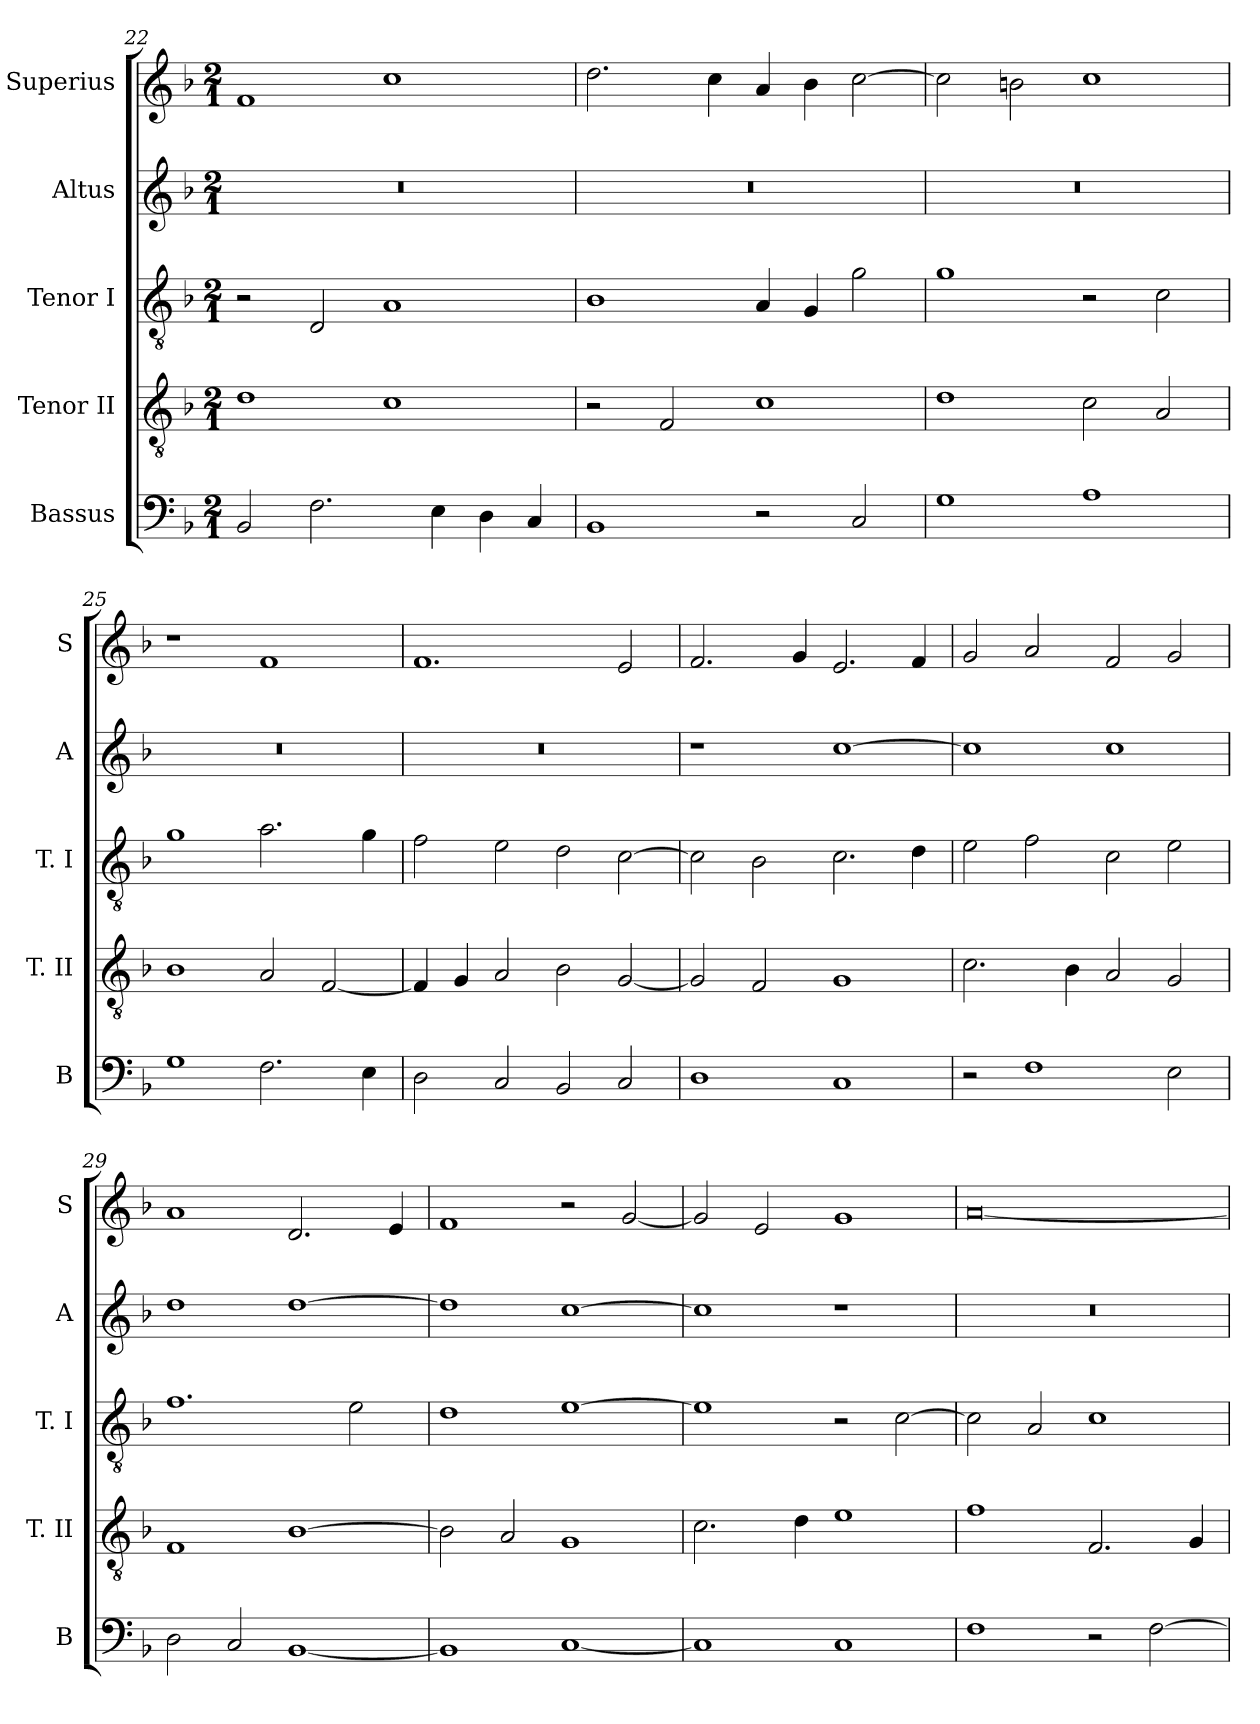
**kern	**kern	**kern	**kern	**kern
*part5	*part4	*part3	*part2	*part1
*staff5	*staff4	*staff3	*staff2	*staff1
*I"Bassus	*I"Tenor II	*I"Tenor I	*I"Altus	*I"Superius
*I'B	*I'T. II	*I'T. I	*I'A	*I'S
*clefF4	*clefGv2	*clefGv2	*clefG2	*clefG2
*k[b-]	*k[b-]	*k[b-]	*k[b-]	*k[b-]
*F:	*F:	*F:	*F:	*F:
*M2/1	*M2/1	*M2/1	*M2/1	*M2/1
=22	=22	=22	=22	=22
2BB-	1d	2r	0r	1f
2.F	.	2D	.	.
.	1c	1A	.	1cc
4E	.	.	.	.
4D	.	.	.	.
4C	.	.	.	.
=23	=23	=23	=23	=23
1BB-	2r	1B-	0r	2.dd
.	2F	.	.	.
.	.	.	.	4cc
2r	1c	4A	.	4a
.	.	4G	.	4b-
2C	.	2g	.	[2cc
=24	=24	=24	=24	=24
1G	1d	1g	0r	2cc]
.	.	.	.	2bn
1A	2c	2r	.	1cc
.	2A	2c	.	.
=25	=25	=25	=25	=25
1G	1B-	1g	0r	1r
2.F	2A	2.a	.	1f
.	[2F	.	.	.
4E	.	4g	.	.
=26	=26	=26	=26	=26
2D	4F]	2f	0r	1.f
.	4G	.	.	.
2C	2A	2e	.	.
2BB-	2B-	2d	.	.
2C	[2G	[2c	.	2e
=27	=27	=27	=27	=27
1D	2G]	2c]	1r	2.f
.	2F	2B-	.	.
.	.	.	.	4g
1C	1G	2.c	[1cc	2.e
.	.	4d	.	4f
=28	=28	=28	=28	=28
2r	2.c	2e	1cc]	2g
1F	.	2f	.	2a
.	4B-	.	.	.
.	2A	2c	1cc	2f
2E	2G	2e	.	2g
=29	=29	=29	=29	=29
2D	1F	1.f	1dd	1a
2C	.	.	.	.
[1BB-	[1B-	.	[1dd	2.d
.	.	2e	.	.
.	.	.	.	4e
=30	=30	=30	=30	=30
1BB-]	2B-]	1d	1dd]	1f
.	2A	.	.	.
[1C	1G	[1e	[1cc	2r
.	.	.	.	[2g
=31	=31	=31	=31	=31
1C]	2.c	1e]	1cc]	2g]
.	.	.	.	2e
.	4d	.	.	.
1C	1e	2r	1r	1g
.	.	[2c	.	.
=32	=32	=32	=32	=32
1F	1f	2c]	0r	[0a
.	.	2A	.	.
2r	2.F	1c	.	.
[2F	.	.	.	.
.	4G	.	.	.
=	=	=	=	=
*-	*-	*-	*-	*-
